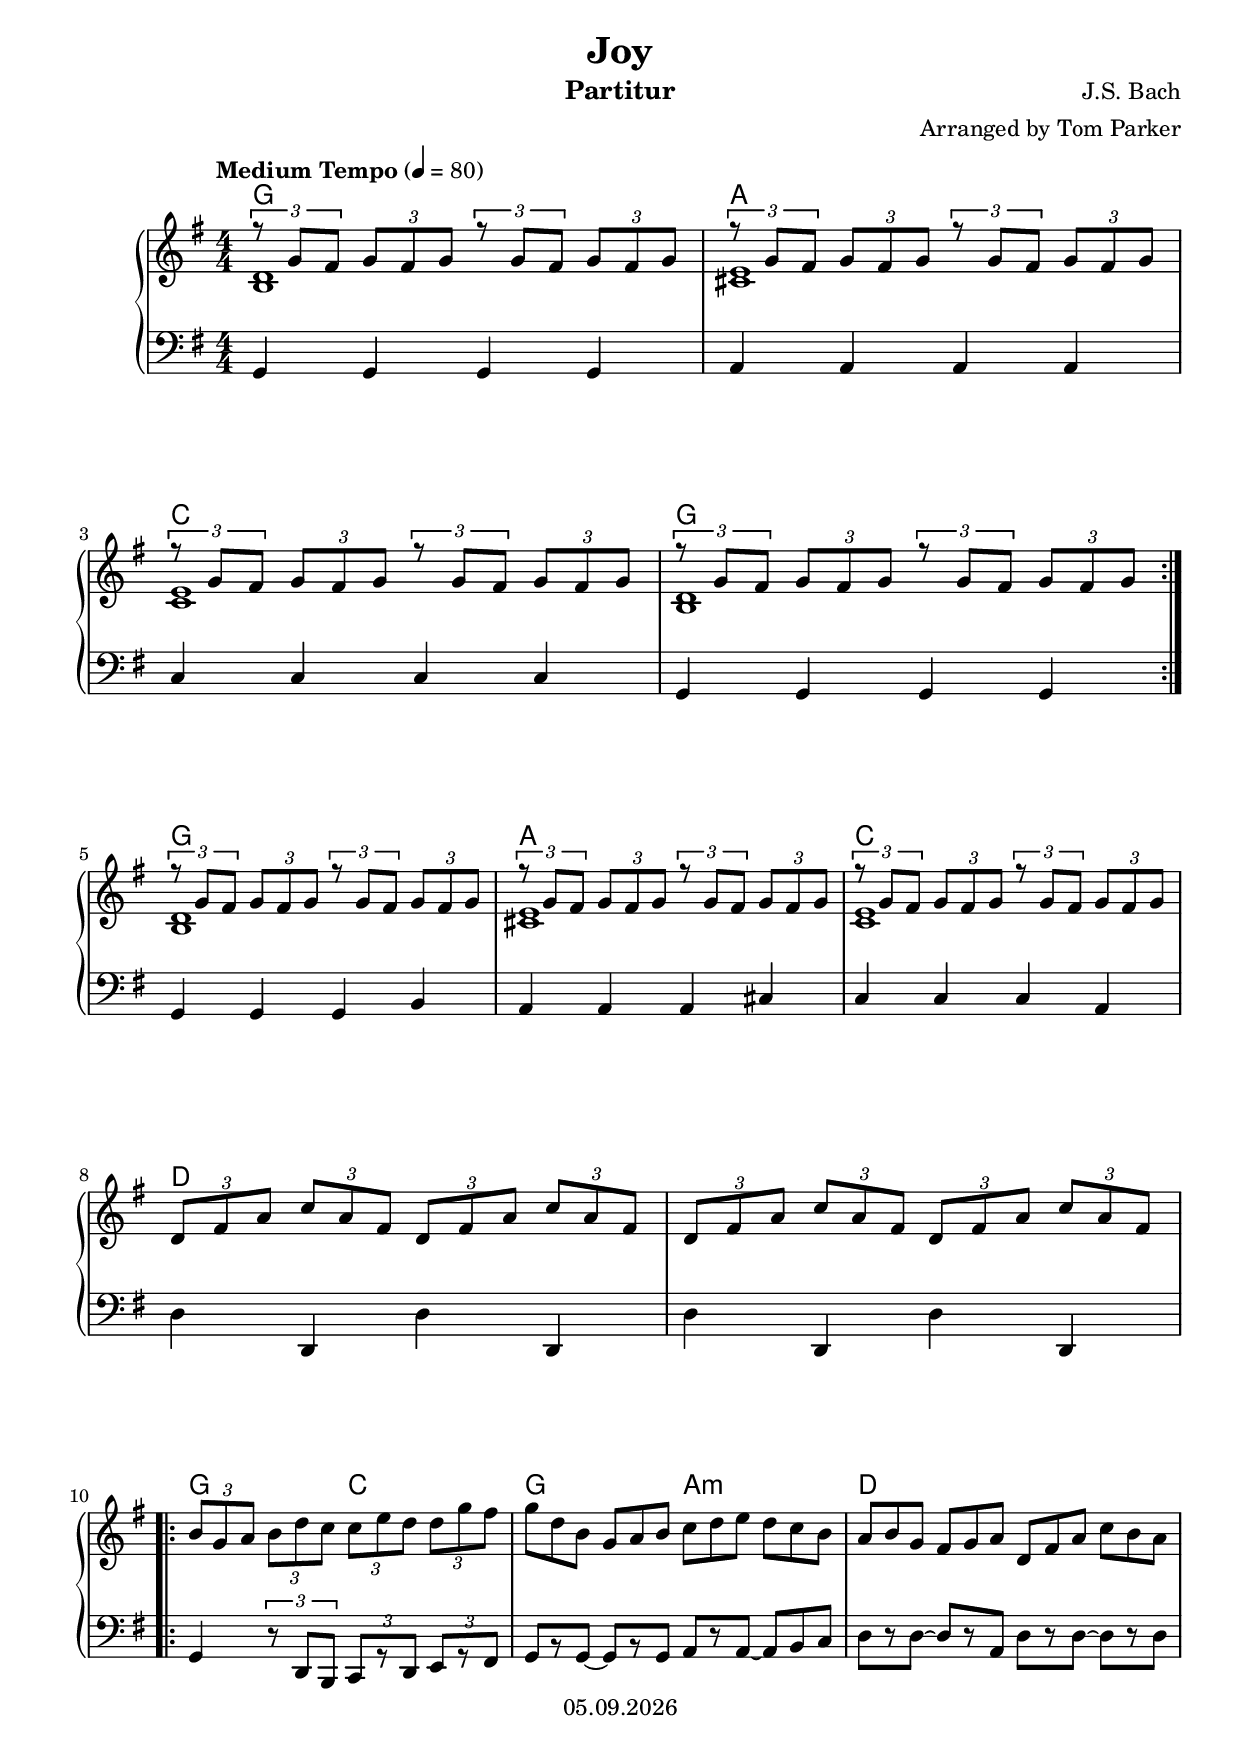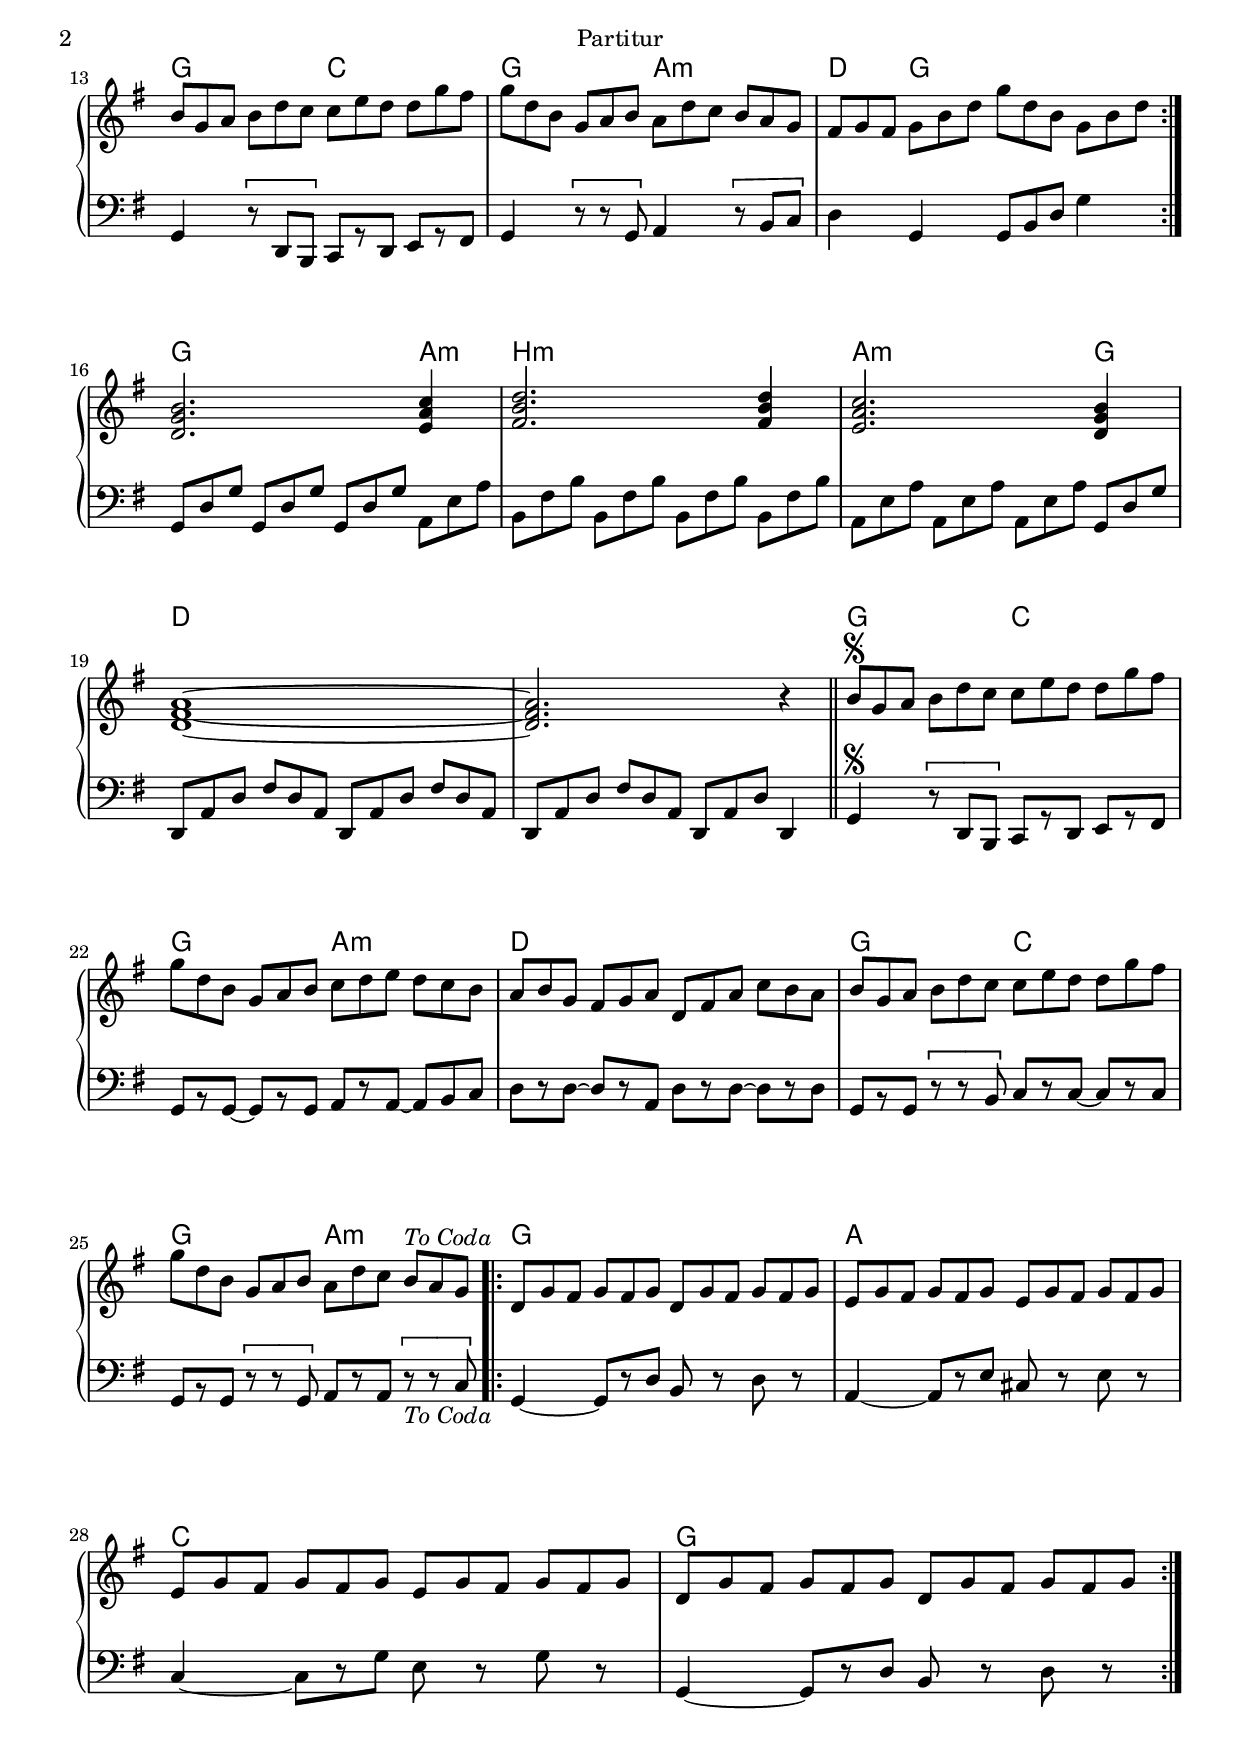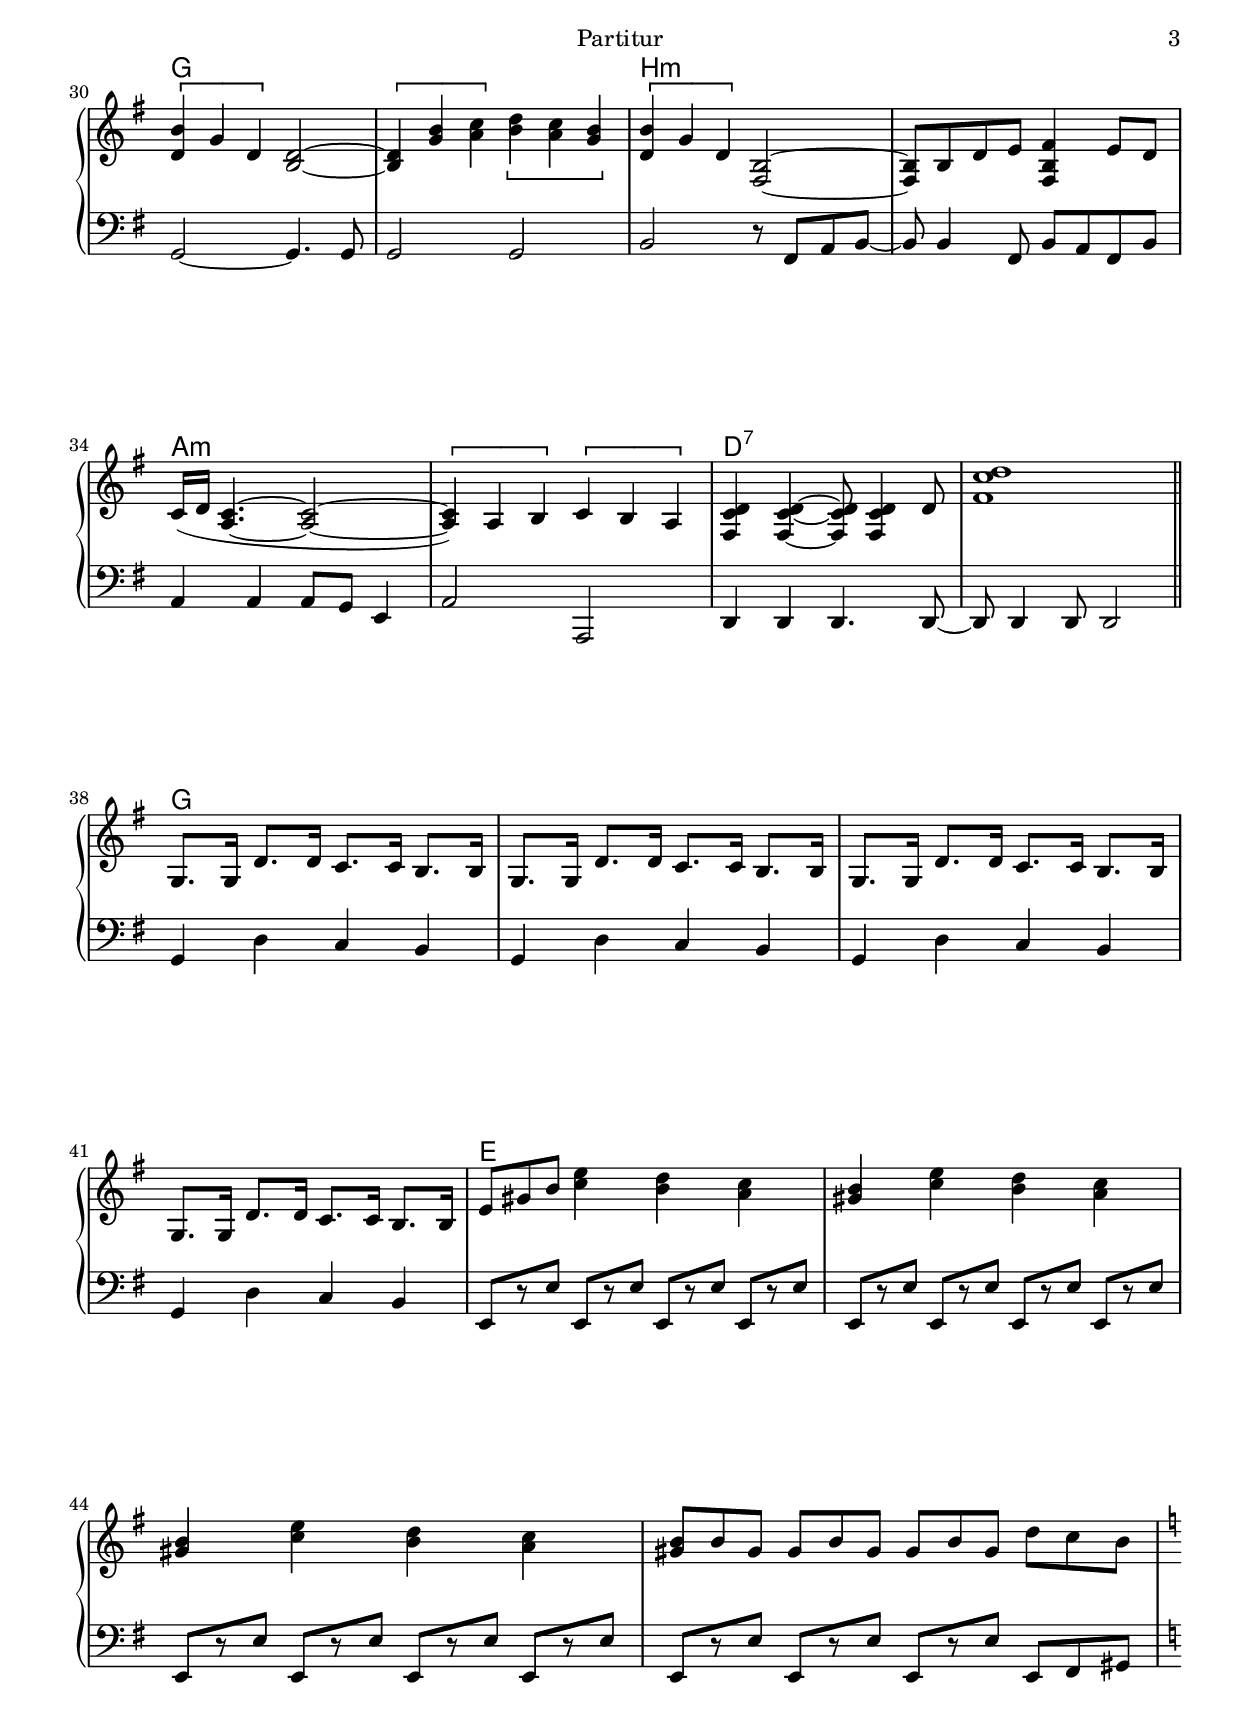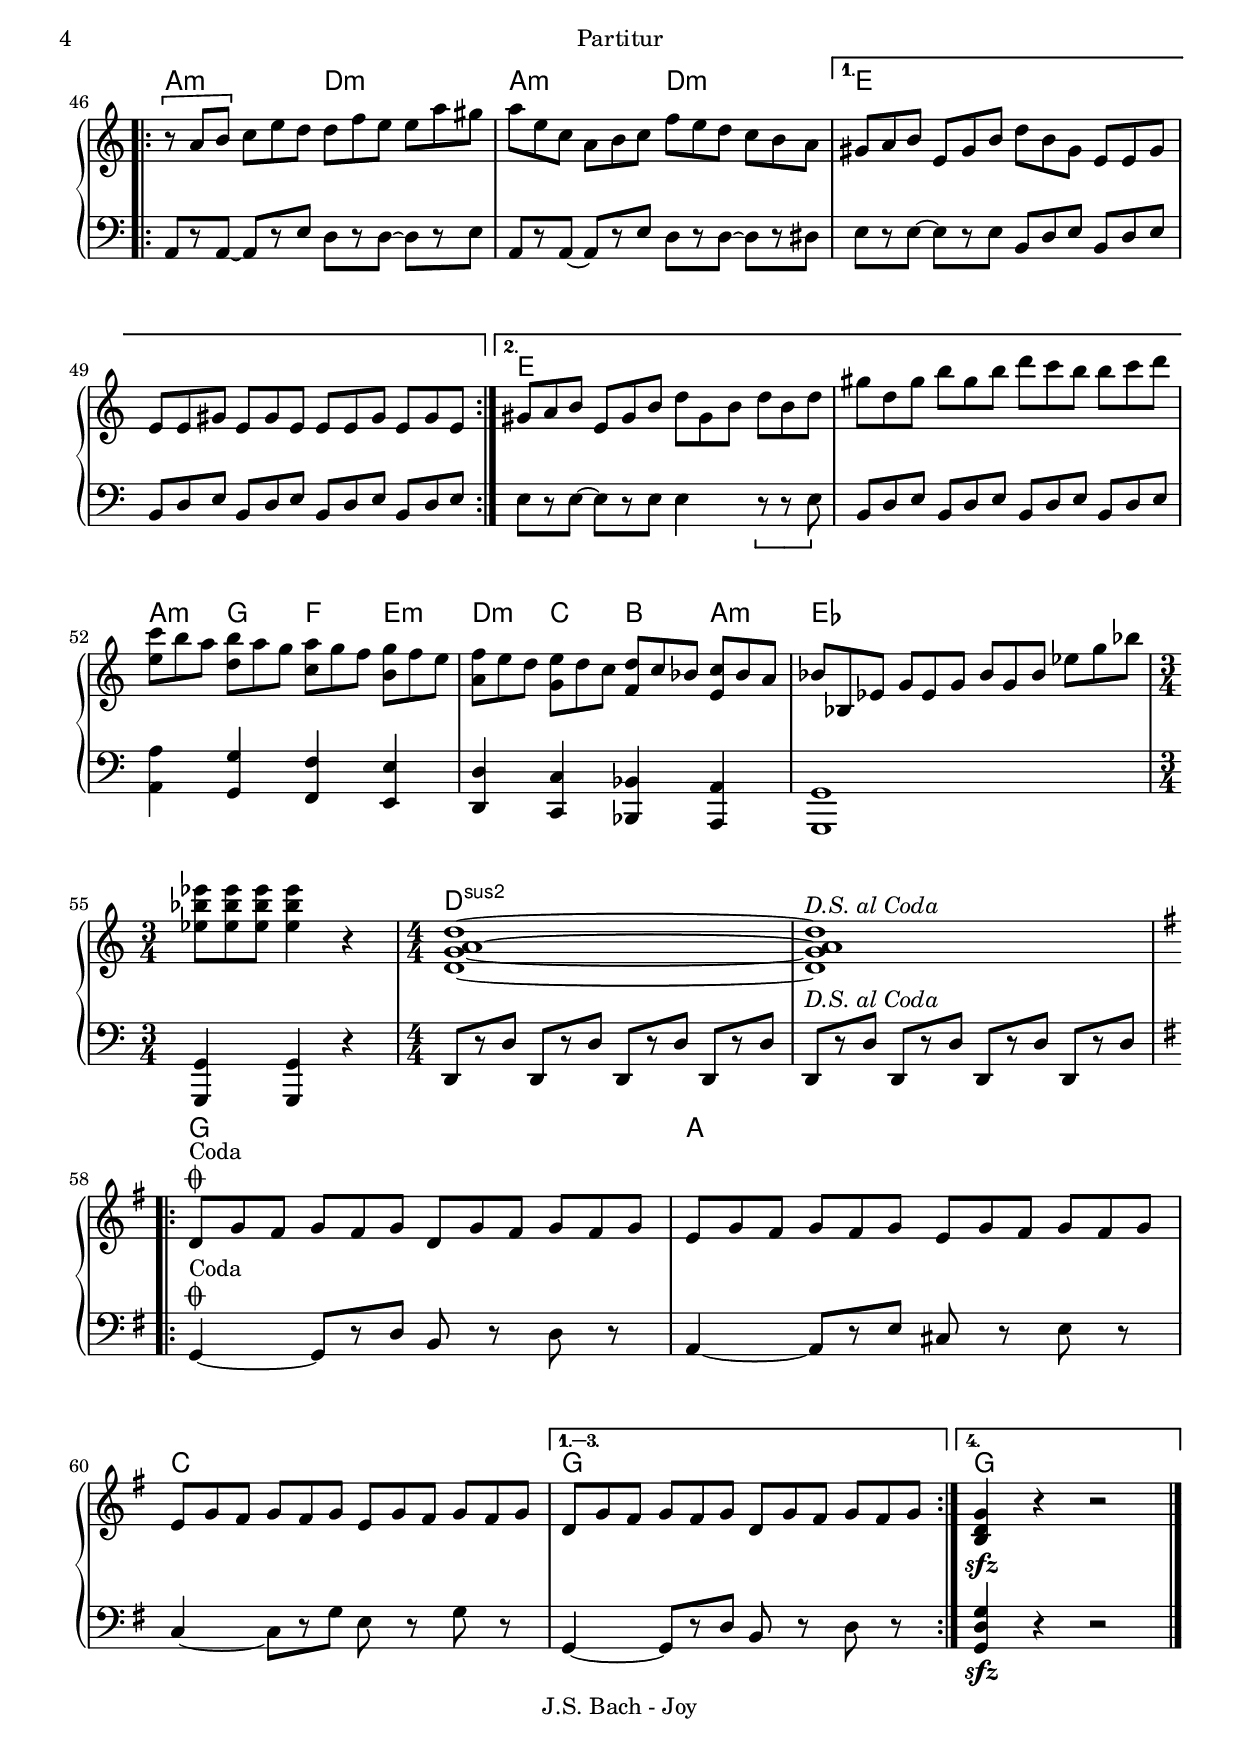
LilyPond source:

\version "2.18.2"

\version "2.18.2"

#(set-default-paper-size "a4")

\header {
  title = "Joy"
  subtitle = ""
  composer = "J.S. Bach"
  arranger = "Arranged by Tom Parker"
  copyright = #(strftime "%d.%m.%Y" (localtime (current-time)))
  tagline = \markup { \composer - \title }
  instrument = ""
}

globalSettings= {
  \key g \major
  \tempo "Medium Tempo" 4=80
  \time 4/4
  \numericTimeSignature
  \mergeDifferentlyHeadedOn
  \mergeDifferentlyDottedOn
}

#(define (override-color-for-all-grobs color)
  (lambda (context)
   (let loop ((x all-grob-descriptions))
    (if (not (null? x))
     (let ((grob-name (caar x)))
      (ly:context-pushpop-property context grob-name 'color color)
      (loop (cdr x)))))))

\version "2.18.2"
\version "2.18.2"

#(set-default-paper-size "a4")

\header {
  title = "Joy"
  subtitle = ""
  composer = "J.S. Bach"
  arranger = "Arranged by Tom Parker"
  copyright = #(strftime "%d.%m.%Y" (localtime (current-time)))
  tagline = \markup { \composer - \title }
  instrument = ""
}

globalSettings= {
  \key g \major
  \tempo "Medium Tempo" 4=80
  \time 4/4
  \numericTimeSignature
  \mergeDifferentlyHeadedOn
  \mergeDifferentlyDottedOn
}

#(define (override-color-for-all-grobs color)
  (lambda (context)
   (let loop ((x all-grob-descriptions))
    (if (not (null? x))
     (let ((grob-name (caar x)))
      (ly:context-pushpop-property context grob-name 'color color)
      (loop (cdr x)))))))


pianoT = { 
  \globalSettings
  \clef "treble"
  \relative g' {
    \repeat volta 2 {
      << \tuplet 3/2 4 { r8 g fis g fis g r g fis g fis g } \\ <b, d>1 >> |
      << \tuplet 3/2 4 { r8 g' fis g fis g r g fis g fis g } \\ <cis, e>1 >> |
      << \tuplet 3/2 4 { r8 g' fis g fis g r g fis g fis g } \\ <c, e>1 >> |
      << \tuplet 3/2 4 { r8 g' fis g fis g r g fis g fis g } \\ <b, d>1 >> |
    } 
    \break
    << \tuplet 3/2 4 { r8 g' fis g fis g r g fis g fis g } \\ <b, d>1 >> |
    << \tuplet 3/2 4 { r8 g' fis g fis g r g fis g fis g } \\ <cis, e>1 >> |
    << \tuplet 3/2 4 { r8 g' fis g fis g r g fis g fis g } \\ <c, e>1 >> |
    \break
    \tuplet 3/2 4 { d8 fis a c a fis d fis a c a fis } |
    \tuplet 3/2 4 { d fis a c a fis d fis a c a fis } |
    \break
    
    \repeat volta 2 {
      \tuplet 3/2 4 { b g a b d c c e d d g fis } |
      \omit TupletNumber
      \tuplet 3/2 4 { g d b g a b c d e d c b } |
      \tuplet 3/2 4 { a b g fis g a d, fis a c b a } |
      \pageBreak
      \tuplet 3/2 4 { b g a b d c c e d d g fis } |
      \tuplet 3/2 4 { g d b g a b a d c b a g } |
      \tuplet 3/2 4 { fis g fis g b d g d b g b d } |
    }
    \break
    
    <d, g b>2. <e a c>4 |
    <fis b d>2. <fis b d>4 |
    <e a c>2. <d g b>4 |
    \break
    <d fis a>1~ |
    <d fis a>2. r4 \bar "||" |
    \tuplet 3/2 4 { b'8\segno g a b d c c e d d g fis } |
    \break
    \tuplet 3/2 4 { g d b g a b c d e d c b } |
    \tuplet 3/2 4 { a b g fis g a d, fis a c b a } |
    \tuplet 3/2 4 { b g a b d c c e d d g fis } |
    \break
    \tuplet 3/2 4 { g d b g a b a d c b^\markup{ \italic "To Coda" } a g } |
    \repeat volta 2 {
      \tuplet 3/2 4 { d g fis g fis g d g fis g fis g } |
      \tuplet 3/2 4 { e g fis g fis g e g fis g fis g } |
      \break
      \tuplet 3/2 4 { e g fis g fis g e g fis g fis g } |
      \tuplet 3/2 4 { d g fis g fis g d g fis g fis g } |
    }
    \pageBreak
    
    \tuplet 3/2 2 { <d b'>4 g d } <b d>2~ |
    \tuplet 3/2 2 { <b d>4 <g' b> <a c> <b d> <a c> <g b> } |
    \tuplet 3/2 2 { <d b'>4 g d } <fis, b>2~ |
    <fis b>8 b d e <fis, b fis'>4 e'8 d |
    \break
    c16( d <a c>4.~ <a c>2~ |
    \tuplet 3/2 2 { <a c>4) a b c b a } |
    <fis c' d> <fis c' d>~ <fis c' d>8 <fis c' d>4 d'8 |
    <fis c' d>1 \bar "||" |
    \break
    g,8. g16 d'8. d16 c8. c16 b8. b16 |
    g8. g16 d'8. d16 c8. c16 b8. b16 |
    g8. g16 d'8. d16 c8. c16 b8. b16 |
    \break
    g8. g16 d'8. d16 c8. c16 b8. b16 |
    \tuplet 3/2 4 { e8 gis b } <c e>4 <b d> <a c> |
    <gis b> <c e> <b d> <a c> |
    \break
    <gis b> <c e> <b d> <a c> |
    \tuplet 3/2 4 { <gis b>8 b gis gis b gis gis b gis d' c b } |
    \pageBreak
    \key a \minor
    \repeat volta 2 {
      \tuplet 3/2 4 { r8 a b c e d d f e e a gis } |
      \tuplet 3/2 4 { a e c a b c f e d c b a } |
    } 
    \alternative { 
      { 
        \tuplet 3/2 4 { gis8 a b e, gis b d b gis e e gis  } |
        \break
        \tuplet 3/2 4 { e e gis e gis e e e gis e gis e } |  
      } {  
        \tuplet 3/2 4 { gis a b e, gis b d gis, b d b d } |
        \tuplet 3/2 4 { gis d gis b gis b d c b b c d } |
      } 
    }
    \break
    \tuplet 3/2 4 { <e, c'>8 b' a <d, b'> a' g <c, a'> g' f <b, g'> f' e } |
    \tuplet 3/2 4 { <a, f'> e' d <g, e'> d' c <f, d'> c' bes <e, c'> bes' a } |
    \tuplet 3/2 4 { bes bes, es g es g bes g bes es g bes } |
    \time 3/4
    \break
    \tuplet 3/2 4 { <es, bes' es> <es bes' es> <es bes' es> } <es bes' es>4 r |
    \time 4/4
    <d, g a d>1~ |
    <d g a d>^\markup { \italic "D.S. al Coda" } |
    \break    
    \repeat volta 4 {
      \key g \major
      \tuplet 3/2 4 { d8\coda^\markup {"Coda"} g fis g fis g d g fis g fis g } |
      \tuplet 3/2 4 { e g fis g fis g e g fis g fis g } |
      \break
      \tuplet 3/2 4 { e g fis g fis g e g fis g fis g } |      
    } 
    \alternative {
      { \tuplet 3/2 4 { d g fis g fis g d g fis g fis g } | }
      { <b, d g>4\sfz r r2 }
    }
    
    \bar "|."
  }
}

pianoB = { 
  \globalSettings
  \clef "bass"
  \relative g, {
    \repeat volta 2 {
      g4 g g g | 
      a a a a | 
      c c c c | 
      g g g g | 
    }
    
    g g g b | 
    a a a cis | 
    c c c a |
    
    d d, d' d, | 
    d' d, d' d, |
    
    \repeat volta 2 {
      g4 \tuplet 3/2 4 { r8 d b c[ r d] e[ r fis] } |
      \omit TupletNumber
      \tuplet 3/2 4 { g[ r g~] g[ r g] a[ r a~] a b c } |
      \tuplet 3/2 4 { d[ r d~] d[ r a] d[ r d~] d[ r d] } |
      g,4 \tuplet 3/2 4 { r8 d b c[ r d] e[ r fis] } |
      g4 \tuplet 3/2 4 { r8 r g } a4 \tuplet 3/2 4 { r8 b c } |
      d4 g, \tuplet 3/2 4 { g8 b d } g4 |
    }

    \tuplet 3/2 4 { g,8 d' g g,8 d' g g,8 d' g a,8 e' a } |
    \tuplet 3/2 4 { b, fis' b b, fis' b b, fis' b b, fis' b} |
    \tuplet 3/2 4 { a, e' a a, e' a a, e' a g, d' g } |
    
    \tuplet 3/2 4 { d, a' d fis d a d, a' d fis d a } |
    \tuplet 3/2 4 { d, a' d fis d a d, a' d } d,4 \bar "||"  |    
    g4\segno \tuplet 3/2 4 { r8 d b c[ r d] e[ r fis] } |
    
    \tuplet 3/2 4 { g[ r g~] g[ r g] a[ r a~] a b c } |
    \tuplet 3/2 4 { d[ r d~] d[ r a] d[ r d~] d[ r d] } |
    \tuplet 3/2 4 { g,[ r g] r r b c[ r c~] c[ r c] } |
    
    \tuplet 3/2 4 { g[ r g] r r g a[ r a] r_\markup{ \italic "To Coda" }  r c } |
    
    \repeat volta 2 {
      g4~ \tuplet 3/2 4 { g8[ r d'] } b r d r |    
      a4~ \tuplet 3/2 4 { a8[ r e'] } cis r e r |
      
      c4~ \tuplet 3/2 4 { c8[ r g'] } e r g r |
      g,4~ \tuplet 3/2 4 { g8[ r d'] } b r d r |
    }
    
    g,2~ g4. g8 |
    g2 g2 |
    b2 r8 fis a b~ |
    b8 b4 fis8 b a fis b |
    
    a4 a a8 g e4 |
    a2 a, |
    d4 d d4. d8~ |
    d8 d4 d8 d2 |
    
    g4 d' c b |
    g4 d' c b |
    g4 d' c b |
    
    g4 d' c b |
    \tuplet 3/2 4 { e,8[ r e'] e,[ r e'] e,[ r e'] e,[ r e'] } |
    \tuplet 3/2 4 { e,8[ r e'] e,[ r e'] e,[ r e'] e,[ r e'] } |
    
    \tuplet 3/2 4 { e,8[ r e'] e,[ r e'] e,[ r e'] e,[ r e'] } |
    \tuplet 3/2 4 { e,8[ r e'] e,[ r e'] e,[ r e'] e,[ fis gis] } |
    
    \key a \minor
    \repeat volta 2 {
      \tuplet 3/2 4 { a8[ r a~] a[ r e'] d[ r d~] d[ r e] } |
      \tuplet 3/2 4 { a,8[ r a~] a[ r e'] d[ r d~] d[ r dis] } |
    } 
    \alternative {
      {
        \tuplet 3/2 4 { e8[ r e~] e[ r e] b d e b d e } |
        \tuplet 3/2 4 { b d e b d e b d e b d e } |
      }
      {
        \tuplet 3/2 4 { e8[ r e~] e[ r e] } e4 \tuplet 3/2 4 { r8 r e } |
        \tuplet 3/2 4 { b d e b d e b d e b d e } |        
      }
    }
    
    <a, a'>4 <g g'> <f f'> <e e'> |
    <d d'> <c c'> <bes bes'> <a a'> |
    <g g'>1 |
    
    \time 3/4 <g g'>4 <g g'> r |
    \time 4/4 \tuplet 3/2 4 { d'8[ r d'] d,[ r d'] d,[ r d'] d,[ r d'] } |
    \tuplet 3/2 4 { d,[^\markup { \italic "D.S. al Coda" } r d'] d,[ r d'] d,[ r d'] d,[ r d'] } |
    \key g \major
    
    \repeat volta 4 { 
      g,4~\coda^\markup {"Coda"} \tuplet 3/2 4 { g8[ r d'] } b r d r |
      a4~ \tuplet 3/2 4 { a8[ r e'] } cis r e r |      
      c4~ \tuplet 3/2 4 { c8[ r g'] } e r g r |
    }
    \alternative {
      {
        g,4~ \tuplet 3/2 4 { g8[ r d'] } b r d r |
      }
      {
        <g, d' g>4\sfz r r2 |
      }
    }
        
    \bar "|."
  }
}

\version "2.18.2"

\version "2.18.2"

#(set-default-paper-size "a4")

\header {
  title = "Joy"
  subtitle = ""
  composer = "J.S. Bach"
  arranger = "Arranged by Tom Parker"
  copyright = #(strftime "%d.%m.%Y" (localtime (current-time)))
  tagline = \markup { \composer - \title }
  instrument = ""
}

globalSettings= {
  \key g \major
  \tempo "Medium Tempo" 4=80
  \time 4/4
  \numericTimeSignature
  \mergeDifferentlyHeadedOn
  \mergeDifferentlyDottedOn
}

#(define (override-color-for-all-grobs color)
  (lambda (context)
   (let loop ((x all-grob-descriptions))
    (if (not (null? x))
     (let ((grob-name (caar x)))
      (ly:context-pushpop-property context grob-name 'color color)
      (loop (cdr x)))))))


guitarChords = \chordmode {
  
  \repeat volta 2 {
    g1 | a1 | c1 | g1 | 
  }  
  g1 | a1 | c1 | 
  d1 | s1 | 
  \repeat volta 2 {
    g2 c |
    g a:m |
    d1 |
    g2 c | 
    g a:m |
    d4 g2. |
  }
  g2. a4:m | b1:m | a2.:m g4 |
  d1 | s1 | g2\segno c |
  g a:m | d1 | g2 c | 
  g a:m | 
  \repeat volta 2 {
    g1 | a |
    c | g |
  }
  
  g1 | s1 | b:m | s1 |
  a:m | s1 | d:7 | s1 |
  g1 | s1 | s1 | s1 |
  e1 | s1 | s1 | s1 |
  
  \repeat volta 2 {
    a2:m d:m | a:m d:m |
  }
  \alternative {
    { e1 | s1 }
    { e1 | s1 }
  }
  
  a4:m g f e:m |
  d:m c bes a:m |
  es1 | \time 3/4 s2. |
  \time 4/4 d1:sus2 | s1 |
  
  \repeat volta 4 {
    g1 | a1 | c1 | 
  }
  \alternative {
    { g1 | }
    { g1 | }
  }
}


\header {
  instrument = "Partitur"
}

\score {
  <<
    \new ChordNames { \germanChords \guitarChords }    
    \new PianoStaff { 
      << 
        \new Staff { \pianoT }
        \new Staff { \pianoB }
      >>
    }    
  >>
  \layout {
    indent = 1.5\cm
    short-indent = 0.5\cm
  }
}
